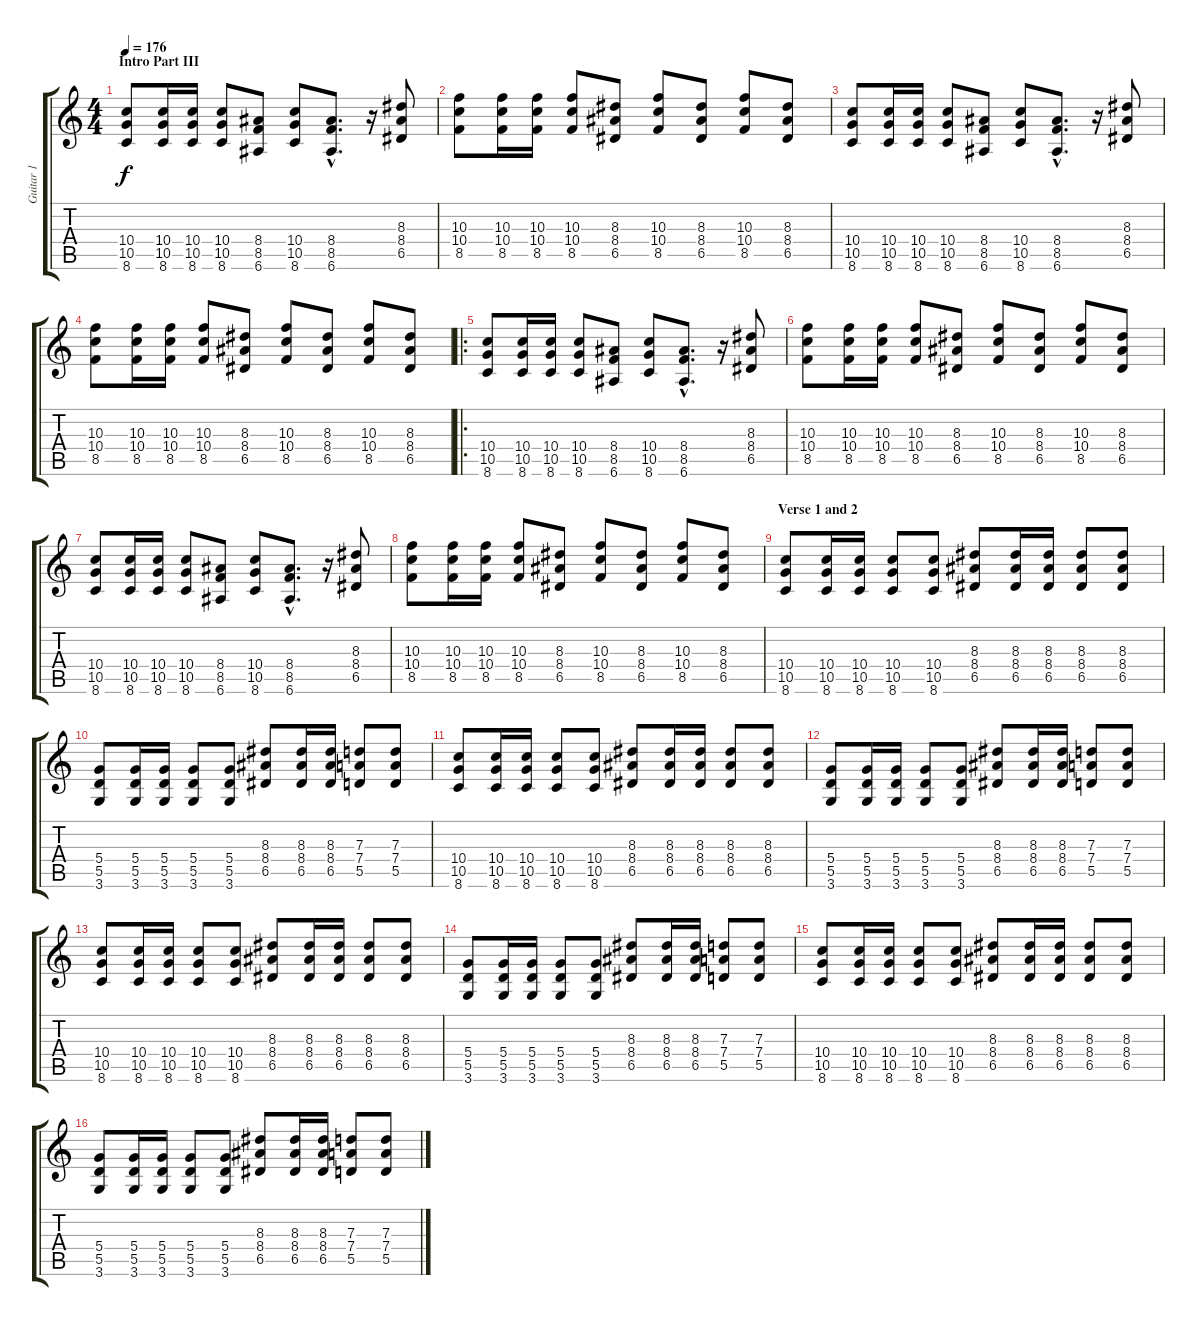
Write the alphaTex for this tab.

\track ("Guitar 1" "Guitar 1") {instrument distortionguitar}
\staff {score tabs}
\tuning (E4 B3 G3 D3 A2 E2) {hide}
\ts (4 4)
\section ("" "Intro Part III")
\tempo 176
\clef g2
\ks c
(10.4 10.5 8.6).8{dy f} (10.4 10.5 8.6).16 (10.4 10.5 8.6).16 (10.4 10.5 8.6).8 (8.4 8.5 6.6).8 (10.4 10.5 8.6).8 (8.4{hac} 8.5{hac} 6.6{hac}).8{d} r.16 (8.3 8.4 6.5).8 |
(10.3 10.4 8.5).8 (10.3 10.4 8.5).16 (10.3 10.4 8.5).16 (10.3 10.4 8.5).8 (8.3 8.4 6.5).8 (10.3 10.4 8.5).8 (8.3 8.4 6.5).8 (10.3 10.4 8.5).8 (8.3 8.4 6.5).8 |
(10.4 10.5 8.6).8 (10.4 10.5 8.6).16 (10.4 10.5 8.6).16 (10.4 10.5 8.6).8 (8.4 8.5 6.6).8 (10.4 10.5 8.6).8 (8.4{hac} 8.5{hac} 6.6{hac}).8{d} r.16 (8.3 8.4 6.5).8 |
(10.3 10.4 8.5).8 (10.3 10.4 8.5).16 (10.3 10.4 8.5).16 (10.3 10.4 8.5).8 (8.3 8.4 6.5).8 (10.3 10.4 8.5).8 (8.3 8.4 6.5).8 (10.3 10.4 8.5).8 (8.3 8.4 6.5).8 |
\ro
(10.4 10.5 8.6).8 (10.4 10.5 8.6).16 (10.4 10.5 8.6).16 (10.4 10.5 8.6).8 (8.4 8.5 6.6).8 (10.4 10.5 8.6).8 (8.4{hac} 8.5{hac} 6.6{hac}).8{d} r.16 (8.3 8.4 6.5).8 |
(10.3 10.4 8.5).8 (10.3 10.4 8.5).16 (10.3 10.4 8.5).16 (10.3 10.4 8.5).8 (8.3 8.4 6.5).8 (10.3 10.4 8.5).8 (8.3 8.4 6.5).8 (10.3 10.4 8.5).8 (8.3 8.4 6.5).8 |
(10.4 10.5 8.6).8 (10.4 10.5 8.6).16 (10.4 10.5 8.6).16 (10.4 10.5 8.6).8 (8.4 8.5 6.6).8 (10.4 10.5 8.6).8 (8.4{hac} 8.5{hac} 6.6{hac}).8{d} r.16 (8.3 8.4 6.5).8 |
(10.3 10.4 8.5).8 (10.3 10.4 8.5).16 (10.3 10.4 8.5).16 (10.3 10.4 8.5).8 (8.3 8.4 6.5).8 (10.3 10.4 8.5).8 (8.3 8.4 6.5).8 (10.3 10.4 8.5).8 (8.3 8.4 6.5).8 |
\section ("" "Verse 1 and 2")
(10.4 10.5 8.6).8 (10.4 10.5 8.6).16 (10.4 10.5 8.6).16 (10.4 10.5 8.6).8 (10.4 10.5 8.6).8 (8.3 8.4 6.5).8 (8.3 8.4 6.5).16 (8.3 8.4 6.5).16 (8.3 8.4 6.5).8 (8.3 8.4 6.5).8 |
(5.4 5.5 3.6).8 (5.4 5.5 3.6).16 (5.4 5.5 3.6).16 (5.4 5.5 3.6).8 (5.4 5.5 3.6).8 (8.3 8.4 6.5).8 (8.3 8.4 6.5).16 (8.3 8.4 6.5).16 (7.3 7.4 5.5).8 (7.3 7.4 5.5).8 |
(10.4 10.5 8.6).8 (10.4 10.5 8.6).16 (10.4 10.5 8.6).16 (10.4 10.5 8.6).8 (10.4 10.5 8.6).8 (8.3 8.4 6.5).8 (8.3 8.4 6.5).16 (8.3 8.4 6.5).16 (8.3 8.4 6.5).8 (8.3 8.4 6.5).8 |
(5.4 5.5 3.6).8 (5.4 5.5 3.6).16 (5.4 5.5 3.6).16 (5.4 5.5 3.6).8 (5.4 5.5 3.6).8 (8.3 8.4 6.5).8 (8.3 8.4 6.5).16 (8.3 8.4 6.5).16 (7.3 7.4 5.5).8 (7.3 7.4 5.5).8 |
(10.4 10.5 8.6).8 (10.4 10.5 8.6).16 (10.4 10.5 8.6).16 (10.4 10.5 8.6).8 (10.4 10.5 8.6).8 (8.3 8.4 6.5).8 (8.3 8.4 6.5).16 (8.3 8.4 6.5).16 (8.3 8.4 6.5).8 (8.3 8.4 6.5).8 |
(5.4 5.5 3.6).8 (5.4 5.5 3.6).16 (5.4 5.5 3.6).16 (5.4 5.5 3.6).8 (5.4 5.5 3.6).8 (8.3 8.4 6.5).8 (8.3 8.4 6.5).16 (8.3 8.4 6.5).16 (7.3 7.4 5.5).8 (7.3 7.4 5.5).8 |
(10.4 10.5 8.6).8 (10.4 10.5 8.6).16 (10.4 10.5 8.6).16 (10.4 10.5 8.6).8 (10.4 10.5 8.6).8 (8.3 8.4 6.5).8 (8.3 8.4 6.5).16 (8.3 8.4 6.5).16 (8.3 8.4 6.5).8 (8.3 8.4 6.5).8 |
(5.4 5.5 3.6).8 (5.4 5.5 3.6).16 (5.4 5.5 3.6).16 (5.4 5.5 3.6).8 (5.4 5.5 3.6).8 (8.3 8.4 6.5).8 (8.3 8.4 6.5).16 (8.3 8.4 6.5).16 (7.3 7.4 5.5).8 (7.3 7.4 5.5).8
